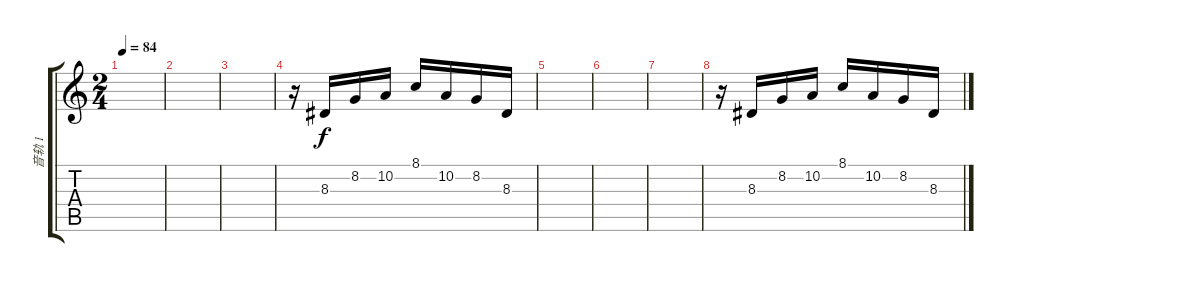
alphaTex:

\track ("音轨 1" "音轨 1") {instrument sopranosax}
\staff {score tabs}
\tuning (E4 B3 G3 D3 A2 E2) {hide}
\ts (2 4)
\tempo 84
\clef g2
\ks c
|
|
|
r.16 8.3.16 8.2.16 10.2.16 8.1.16 10.2.16 8.2.16 8.3.16 |
|
|
|
r.16 8.3.16 8.2.16 10.2.16 8.1.16 10.2.16 8.2.16 8.3.16
